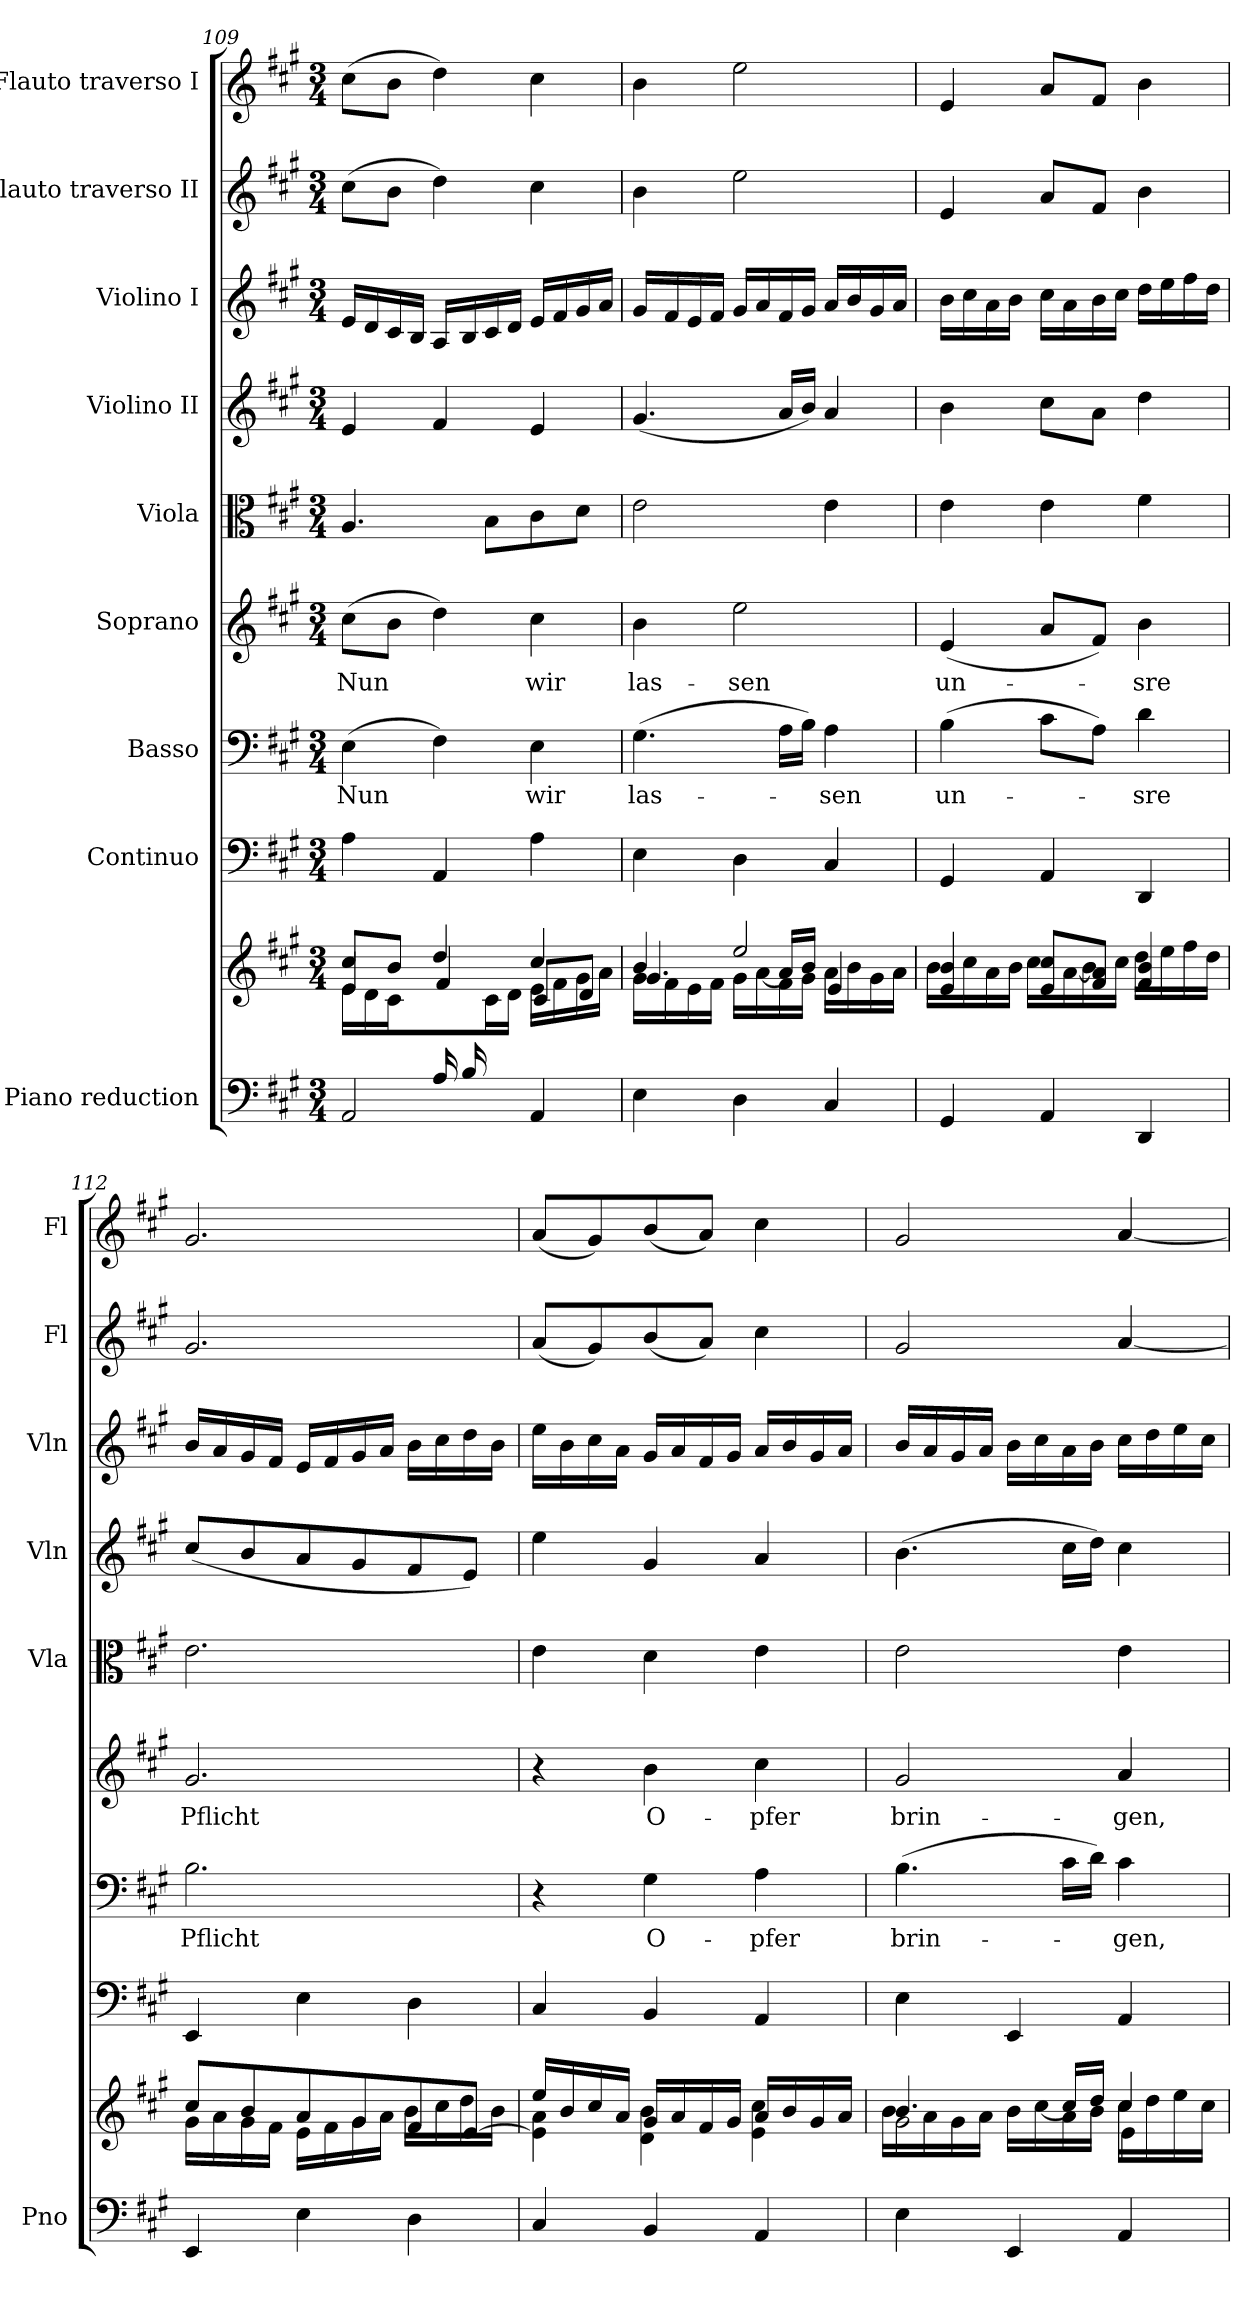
**kern	**kern	**dynam	**kern	**kern	**text	**kern	**text	**kern	**kern	**kern	**kern	**kern
*part9	*part9	*part9	*part8	*part7	*part7	*part6	*part6	*part5	*part4	*part3	*part2	*part1
*staff10	*staff9	*staff9/10	*staff8	*staff7	*staff7	*staff6	*staff6	*staff5	*staff4	*staff3	*staff2	*staff1
*I"Piano reduction	*	*	*I"Continuo	*I"Basso	*	*I"Soprano	*	*I"Viola	*I"Violino II	*I"Violino I	*I"Flauto traverso II	*I"Flauto traverso I
*I'Pno	*	*	*	*	*	*	*	*I'Vla	*I'Vln	*I'Vln	*I'Fl	*I'Fl
*clefF4	*clefG2	*	*clefF4	*clefF4	*	*clefG2	*	*clefC3	*clefG2	*clefG2	*clefG2	*clefG2
*k[f#c#g#]	*k[f#c#g#]	*	*k[f#c#g#]	*k[f#c#g#]	*	*k[f#c#g#]	*	*k[f#c#g#]	*k[f#c#g#]	*k[f#c#g#]	*k[f#c#g#]	*k[f#c#g#]
*M3/4	*M3/4	*	*M3/4	*M3/4	*	*M3/4	*	*M3/4	*M3/4	*M3/4	*M3/4	*M3/4
=109	=109	=109	=109	=109	=109	=109	=109	=109	=109	=109	=109	=109
*^	*^	*	*	*	*	*	*	*	*	*	*	*
*	*	*	*^	*	*	*	*	*	*	*	*	*	*	*
!	!	!	!	!	!LO:DY:b	!	!	!LO:LY:b	!	!LO:LY:b	!	!	!	!	!
!	!	!	!	!	!LO:DY:n=1:b	!	!	!	!	!	!	!	!	!	!
!	!	!	!	!	!LO:DY:n=2:b	!	!	!	!	!	!	!	!	!	!
8.ryy	2AA/	8cc#/L	16e\LL	4e/	other-dynamics p other-dynamics	4A\	(4E\	Nun	(8cc#\L	Nun	4.A/	4e/	16e/LL	(8cc#\L	(8cc#\L
.	.	.	16d\	.	.	.	.	.	.	.	.	.	16d/	.	.
.	.	8b/J	16c#\	.	.	.	.	.	8b\J	.	.	.	16c#/	8b\J	8b\J
16B/JJ	.	.	8.ryy	.	.	.	.	.	.	.	.	.	16B/JJ	.	.
16A/LL	.	4dd/	.	4f#/	.	4AA/	4F#\)	.	4dd\)	.	.	4f#/	16A/LL	4dd\)	4dd\)
16B/	.	.	.	.	.	.	.	.	.	.	.	.	16B/	.	.
4.ryy	.	.	16c#\	.	.	.	.	.	.	.	8B\L	.	16c#/	.	.
.	.	.	16d\JJ	.	.	.	.	.	.	.	.	.	16d/JJ	.	.
!	!	!	!	!	!	!	!	!LO:LY:b	!	!LO:LY:b	!	!	!	!	!
.	4AA/	4cc#/	16e\LL	8c#/L	.	4A\	4E\	wir	4cc#\	wir	8c#\	4e/	16e/LL	4cc#\	4cc#\
.	.	.	16f#\	.	.	.	.	.	.	.	.	.	16f#/	.	.
.	.	.	16g#\	8d/J	.	.	.	.	.	.	8d\J	.	16g#/	.	.
.	.	.	16a\JJ	.	.	.	.	.	.	.	.	.	16a/JJ	.	.
*v	*v	*	*	*	*	*	*	*	*	*	*	*	*	*	*
=110	=110	=110	=110	=110	=110	=110	=110	=110	=110	=110	=110	=110	=110	=110
!	!	!	!	!	!	!	!LO:LY:b	!	!LO:LY:b	!	!	!	!	!
4E\	4b/	16g#\LL	4.g#/	.	4E\	(4.G#\	las-	4b\	las-	2e\	(4.g#/	16g#/LL	4b\	4b\
.	.	16f#\	.	.	.	.	.	.	.	.	.	16f#/	.	.
.	.	16e\	.	.	.	.	.	.	.	.	.	16e/	.	.
.	.	16f#\JJ	.	.	.	.	.	.	.	.	.	16f#/JJ	.	.
!	!	!	!	!	!	!	!	!	!LO:LY:b	!	!	!	!	!
4D\	2ee/	16g#\LL	.	.	4D\	.	.	2ee\	-sen	.	.	16g#/LL	2ee\	2ee\
.	.	[>16a\	.	.	.	.	.	.	.	.	.	16a/	.	.
.	.	16f#\	16a/LL]	.	.	16A\LL	.	.	.	.	16a/LL	16f#/	.	.
.	.	16g#\JJ	16b/JJ	.	.	16B\JJ)	.	.	.	.	16b/JJ)	16g#/JJ	.	.
!	!	!	!	!	!	!	!LO:LY:b	!	!	!	!	!	!	!
4C#/	.	16a\LL	4e/	.	4C#/	4A\	-sen	.	.	4e\	4a/	16a/LL	.	.
.	.	16b\	.	.	.	.	.	.	.	.	.	16b/	.	.
.	.	16g#\	.	.	.	.	.	.	.	.	.	16g#/	.	.
.	.	16a\JJ	.	.	.	.	.	.	.	.	.	16a/JJ	.	.
*	*	*v	*v	*	*	*	*	*	*	*	*	*	*	*
=111	=111	=111	=111	=111	=111	=111	=111	=111	=111	=111	=111	=111	=111
!	!	!	!	!	!	!LO:LY:b	!	!LO:LY:b	!	!	!	!	!
4GG#/	4e/ 4b/	16b\LL	.	4GG#/	(4B\	un-	(4e/	un-	4e\	4b\	16b\LL	4e/	4e/
.	.	16cc#\	.	.	.	.	.	.	.	.	16cc#\	.	.
.	.	16a\	.	.	.	.	.	.	.	.	16a\	.	.
.	.	16b\JJ	.	.	.	.	.	.	.	.	16b\JJ	.	.
4AA/	8e/ 8cc#/L	16cc#\LL	.	4AA/	8c#\L	.	8a/L	.	4e\	8cc#\L	16cc#\LL	8a/L	8a/L
.	.	[16a\	.	.	.	.	.	.	.	.	16a\	.	.
.	8f#/ 8a/]J	16b\	.	.	8A\J)	.	8f#/J)	.	.	8a\J	16b\	8f#/J	8f#/J
.	.	16cc#\JJ	.	.	.	.	.	.	.	.	16cc#\JJ	.	.
!	!	!	!	!	!	!LO:LY:b	!	!LO:LY:b	!	!	!	!	!
4DD/	4f#/ 4b/	16dd\LL	.	4DD/	4d\	-sre	4b\	-sre	4f#\	4dd\	16dd\LL	4b\	4b\
.	.	16ee\	.	.	.	.	.	.	.	.	16ee\	.	.
.	.	16ff#\	.	.	.	.	.	.	.	.	16ff#\	.	.
.	.	16dd\JJ	.	.	.	.	.	.	.	.	16dd\JJ	.	.
!!LO:PB:g=z
=112	=112	=112	=112	=112	=112	=112	=112	=112	=112	=112	=112	=112	=112
!	!	!	!	!	!	!LO:LY:b	!	!LO:LY:b	!	!	!	!	!
4EE/	8cc#/L	16g#\LL	.	4EE/	2.B\	Pflicht	2.g#/	Pflicht	2.e\	(8cc#/L	16b/LL	2.g#/	2.g#/
.	.	16a\	.	.	.	.	.	.	.	.	16a/	.	.
.	8b/	16g#\	.	.	.	.	.	.	.	8b/	16g#/	.	.
.	.	16f#\JJ	.	.	.	.	.	.	.	.	16f#/JJ	.	.
4E\	8a/	16e\LL	.	4E\	.	.	.	.	.	8a/	16e/LL	.	.
.	.	16f#\	.	.	.	.	.	.	.	.	16f#/	.	.
.	8g#/	16g#\	.	.	.	.	.	.	.	8g#/	16g#/	.	.
.	.	16a\JJ	.	.	.	.	.	.	.	.	16a/JJ	.	.
4D\	8f#/	16b\LL	.	4D\	.	.	.	.	.	8f#/	16b\LL	.	.
.	.	16cc#\	.	.	.	.	.	.	.	.	16cc#\	.	.
.	[<8e/J	16dd\	.	.	.	.	.	.	.	8e/J)	16dd\	.	.
.	.	16b\JJ	.	.	.	.	.	.	.	.	16b\JJ	.	.
=113	=113	=113	=113	=113	=113	=113	=113	=113	=113	=113	=113	=113	=113
4C#/	16ee/LL	4e\] 4a\	.	4C#/	4r	.	4r	.	4e\	4ee\	16ee\LL	(8a/L	(8a/L
.	16b/	.	.	.	.	.	.	.	.	.	16b\	.	.
.	16cc#/	.	.	.	.	.	.	.	.	.	16cc#\	8g#/)	8g#/)
.	16a/JJ	.	.	.	.	.	.	.	.	.	16a\JJ	.	.
!	!	!	!	!	!	!LO:LY:b	!	!LO:LY:b	!	!	!	!	!
4BB/	16g#/LL	4d\ 4b\	.	4BB/	4G#\	O-	4b\	O-	4d\	4g#/	16g#/LL	(8b/	(8b/
.	16a/	.	.	.	.	.	.	.	.	.	16a/	.	.
.	16f#/	.	.	.	.	.	.	.	.	.	16f#/	8a/J)	8a/J)
.	16g#/JJ	.	.	.	.	.	.	.	.	.	16g#/JJ	.	.
!	!	!	!	!	!	!LO:LY:b	!	!LO:LY:b	!	!	!	!	!
4AA/	16a/LL	4e\ 4cc#\	.	4AA/	4A\	-pfer	4cc#\	-pfer	4e\	4a/	16a/LL	4cc#\	4cc#\
.	16b/	.	.	.	.	.	.	.	.	.	16b/	.	.
.	16g#/	.	.	.	.	.	.	.	.	.	16g#/	.	.
.	16a/JJ	.	.	.	.	.	.	.	.	.	16a/JJ	.	.
=114	=114	=114	=114	=114	=114	=114	=114	=114	=114	=114	=114	=114	=114
*	*	*^	*	*	*	*	*	*	*	*	*	*	*
!	!	!	!	!	!	!	!LO:LY:b	!	!LO:LY:b	!	!	!	!	!
4E\	4.b/	16b\LL	2g#\	.	4E\	(4.B\	brin-	2g#/	brin-	2e\	(4.b\	16b/LL	2g#/	2g#/
.	.	16a\	.	.	.	.	.	.	.	.	.	16a/	.	.
.	.	16g#\	.	.	.	.	.	.	.	.	.	16g#/	.	.
.	.	16a\JJ	.	.	.	.	.	.	.	.	.	16a/JJ	.	.
4EE/	.	16b\LL	.	.	4EE/	.	.	.	.	.	.	16b\LL	.	.
.	.	[>16cc#\	.	.	.	.	.	.	.	.	.	16cc#\	.	.
.	16cc#/LL]	16a\	.	.	.	16c#\LL	.	.	.	.	16cc#\LL	16a\	.	.
.	16dd/JJ	16b\JJ	.	.	.	16d\JJ)	.	.	.	.	16dd\JJ)	16b\JJ	.	.
!	!	!	!	!	!	!	!LO:LY:b	!	!LO:LY:b	!	!	!	!	!
4AA/	4cc#/	16cc#\LL	4e\	.	4AA/	4c#\	-gen,	4a/	-gen,	4e\	4cc#\	16cc#\LL	[4a/	[4a/
.	.	16dd\	.	.	.	.	.	.	.	.	.	16dd\	.	.
.	.	16ee\	.	.	.	.	.	.	.	.	.	16ee\	.	.
.	.	16cc#\JJ	.	.	.	.	.	.	.	.	.	16cc#\JJ	.	.
*	*v	*v	*v	*	*	*	*	*	*	*	*	*	*	*
=	=	=	=	=	=	=	=	=	=	=	=	=
*-	*-	*-	*-	*-	*-	*-	*-	*-	*-	*-	*-	*-
